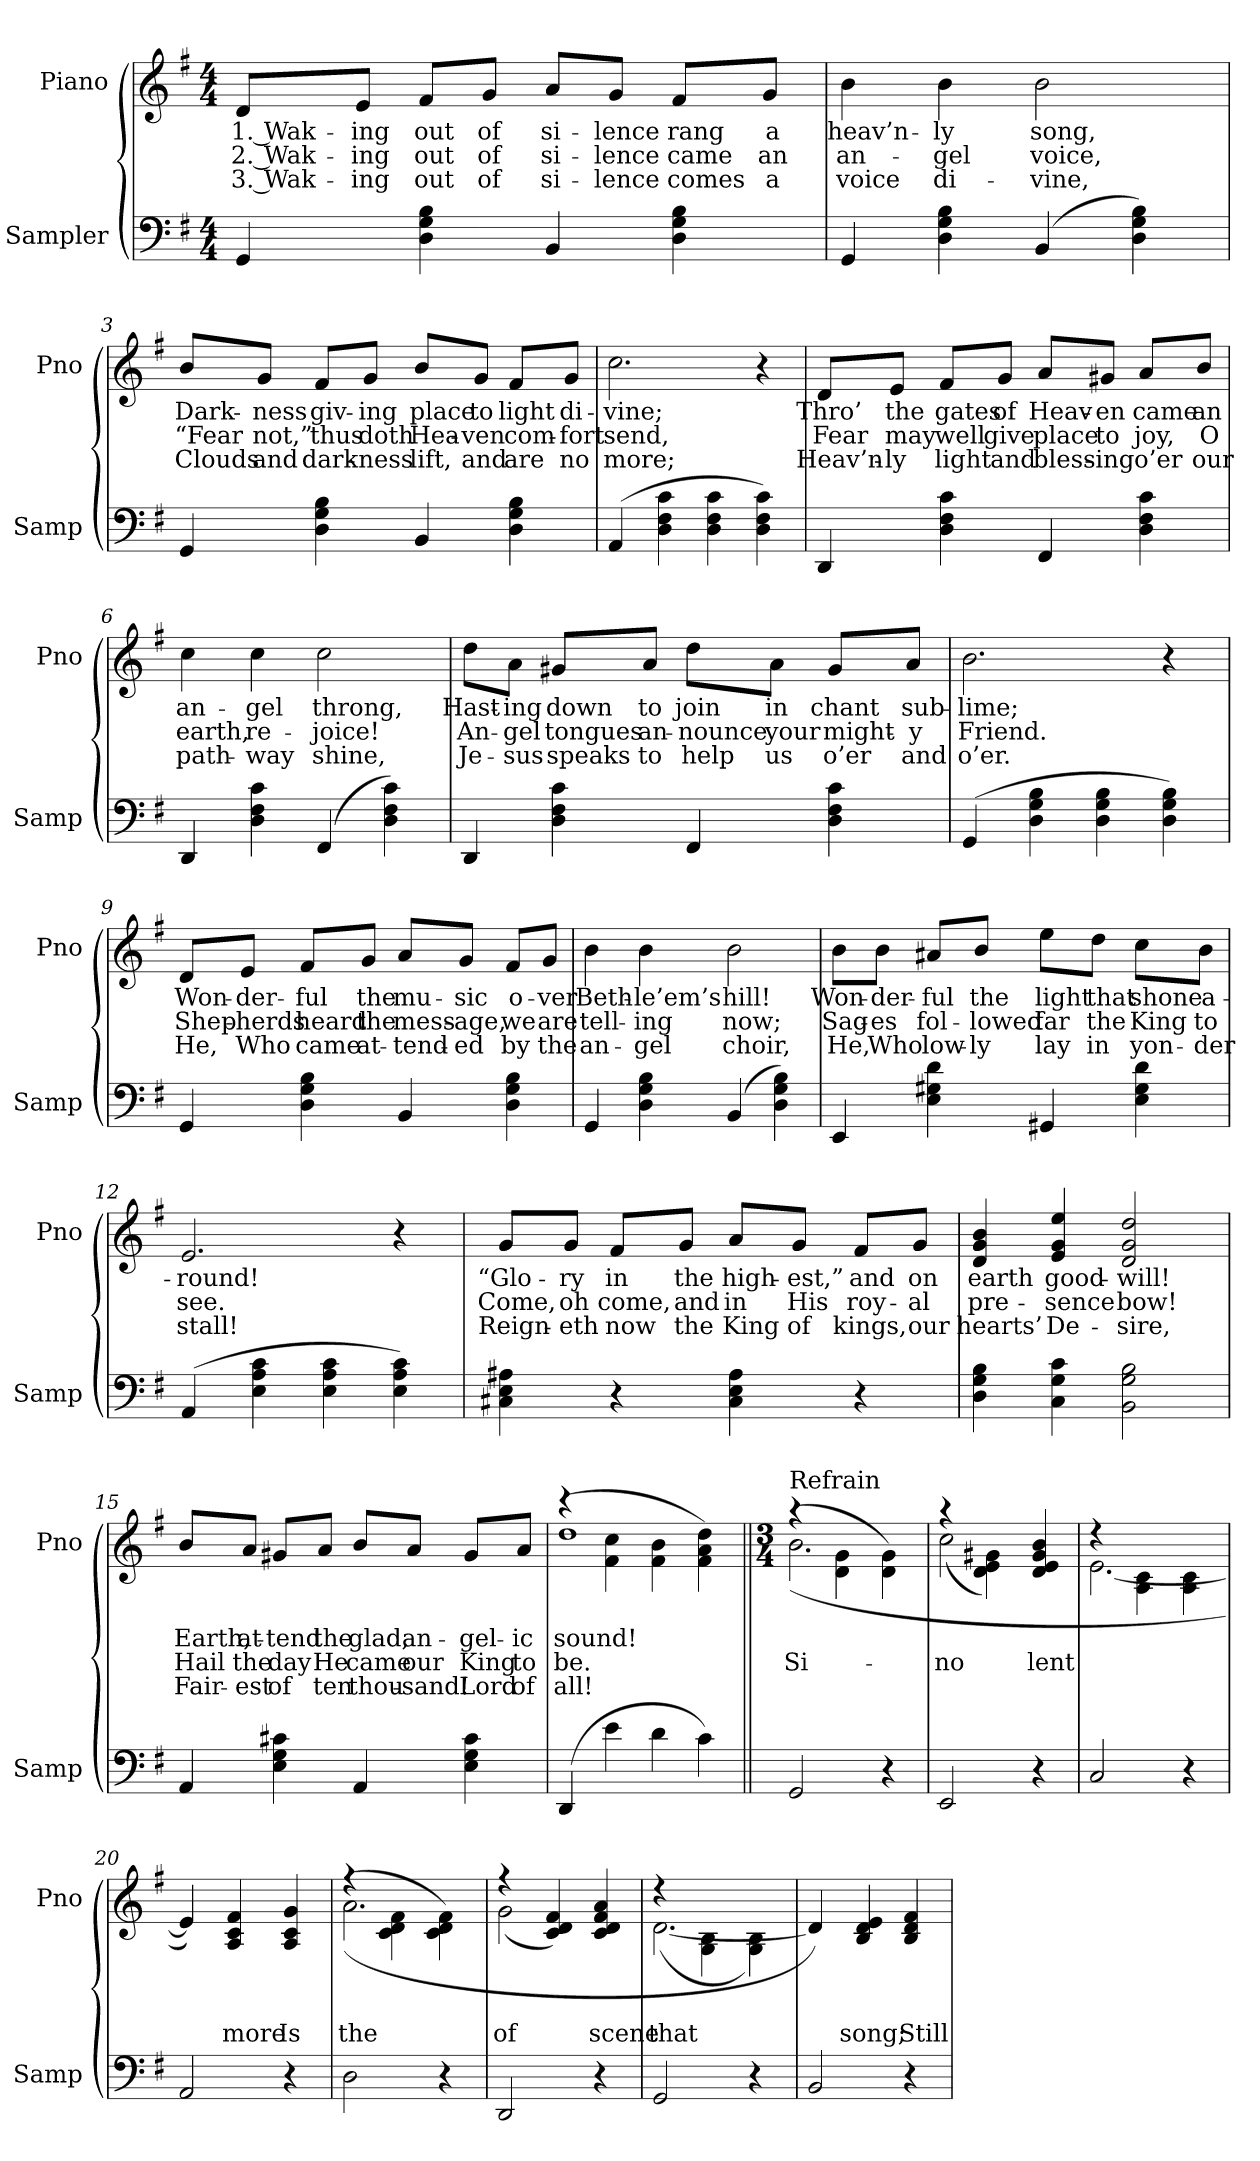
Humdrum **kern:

**kern	**kern	**text	**text	**text
*part2	*part1	*part1	*part1	*part1
*staff2	*staff1	*staff1	*staff1	*staff1
*I"Sampler	*I"Piano	*	*	*
*I'Samp	*I'Pno	*	*	*
*clefF4	*clefG2	*	*	*
*k[f#]	*k[f#]	*	*	*
*G:	*G:	*	*	*
*M4/4	*M4/4	*	*	*
=1	=1	=1	=1	=1
4GG	8d/L	1. Wak-	2. Wak-	3. Wak-
.	8e/J	-ing	-ing	-ing
4D 4G 4B	8f#/L	out	out	out
.	8g/J	of	of	of
4BB	8a/L	si-	si-	si-
.	8g/J	-lence	-lence	-lence
4D 4G 4B	8f#/L	rang	came	comes
.	8g/J	a	an	a
=2	=2	=2	=2	=2
4GG	4b	heav’n-	an-	voice
4D 4G 4B	4b	-ly	-gel	di-
(4BB	2b	song,	voice,	-vine,
4D 4G 4B)	.	.	.	.
=3	=3	=3	=3	=3
4GG	8b/L	Dark-	“Fear	Clouds
.	8g/J	-ness	not,”	and
4D 4G 4B	8f#/L	giv-	thus	dark-
.	8g/J	-ing	doth	-ness
4BB	8b/L	place	Hea-	lift,
.	8g/J	to	-ven	and
4D 4G 4B	8f#/L	light	com-	are
.	8g/J	di-	-fort	no
=4	=4	=4	=4	=4
(4AA	2.cc	-vine;	send,	more;
4D 4F# 4c	.	.	.	.
4D 4F# 4c	.	.	.	.
4D 4F# 4c)	4r	.	.	.
=5	=5	=5	=5	=5
4DD	8d/L	Thro’	Fear	Heav’n-
.	8e/J	the	may	-ly
4D 4F# 4c	8f#/L	gates	well	light
.	8g/J	of	give	and
4FF#	8a/L	Heav-	place	bless-
.	8g#X/J	-en	to	-ing
4D 4F# 4c	8a/L	came	joy,	o’er
.	8b/J	an	O	our
=6	=6	=6	=6	=6
4DD	4cc	an-	earth,	path-
4D 4F# 4c	4cc	-gel	re-	-way
(4FF#	2cc	throng,	-joice!	shine,
4D 4F# 4c)	.	.	.	.
=7	=7	=7	=7	=7
4DD	8dd\L	Hast-	An-	Je-
.	8a\J	-ing	-gel	-sus
4D 4F# 4c	8g#X/L	down	tongues	speaks
.	8a/J	to	an-	to
4FF#	8dd\L	join	-nounce	help
.	8a\J	in	your	us
4D 4F# 4c	8g#/L	chant	might-	o’er
.	8a/J	sub-	-y	and
=8	=8	=8	=8	=8
(4GG	2.b	-lime;	Friend.	o’er.
4D 4G 4B	.	.	.	.
4D 4G 4B	.	.	.	.
4D 4G 4B)	4r	.	.	.
=9	=9	=9	=9	=9
4GG	8d/L	Won-	Shep-	He,
.	8e/J	-der-	-herds	Who
4D 4G 4B	8f#/L	-ful	heard	came
.	8g/J	the	the	at-
4BB	8a/L	mu-	mess-	-tend-
.	8g/J	-sic	-age,	-ed
4D 4G 4B	8f#/L	o-	we	by
.	8g/J	-ver	are	the
=10	=10	=10	=10	=10
4GG	4b	Beth-	tell-	an-
4D 4G 4B	4b	-le’em’s	-ing	-gel
(4BB	2b	hill!	now;	choir,
4D 4G 4B)	.	.	.	.
=11	=11	=11	=11	=11
4EE	8b\L	Won-	Sag-	He,
.	8b\J	-der-	-es	Who
4E 4G#X 4d	8a#X/L	-ful	fol-	low-
.	8b/J	the	-lowed	-ly
4GG#X	8ee\L	light	far	lay
.	8dd\J	that	the	in
4E 4G# 4d	8cc\L	shone	King	yon-
.	8b\J	a-	to	-der
=12	=12	=12	=12	=12
(4AA	2.e	-round!	see.	stall!
4E 4A 4c	.	.	.	.
4E 4A 4c	.	.	.	.
4E 4A 4c)	4r	.	.	.
=13	=13	=13	=13	=13
4C#X 4E 4A#X	8g/L	“Glo-	Come,	Reign-
.	8g/J	-ry	oh	-eth
4r	8f#/L	in	come,	now
.	8g/J	the	and	the
4C# 4E 4A#	8a/L	high-	in	King
.	8g/J	-est,”	His	of
4r	8f#/L	and	roy-	kings,
.	8g/J	on	-al	our
=14	=14	=14	=14	=14
4D 4G 4B	4d 4g 4b	earth	pre-	hearts’
4C 4G 4c	4e 4g 4ee	good-	-sence	De-
2BB 2G 2B	2d 2g 2dd	-will!	bow!	-sire,
=15	=15	=15	=15	=15
4AA	8b/L	Earth,	Hail	Fair-
.	8a/J	at-	the	-est
4E 4G 4c#X	8g#X/L	-tend	day	of
.	8a/J	the	He	ten
4AA	8b/L	glad,	came	thou-
.	8a/J	an-	our	-sand!
4E 4G 4c#	8g#/L	-gel-	King	Lord
.	8a/J	-ic	to	of
=16	=16	=16	=16	=16
*	*^	*	*	*
(4DD	(4r	1dd	sound!	be.	all!
4e	4f#\ 4cc\	.	.	.	.
4d	4f#\ 4b\	.	.	.	.
4c)	4f#\ 4a\ 4dd\)	.	.	.	.
=17||	=17||	=17||	=17||	=17||	=17||
*	*M3/4	*	*	*	*
!	!LO:TX:t=Refrain	!	!	!	!
2GG	(4r	(2.b	.	Si-	.
.	4d\ 4g\	.	.	.	.
4r	4d\ 4g\)	.	.	.	.
=18	=18	=18	=18	=18	=18
2EE	4r	(2cc	.	no	.
.	4d\ 4e\ 4g#X\)	.	.	.	.
4r	4d 4e 4g# 4b	4ryy	.	-lent	.
=19	=19	=19	=19	=19	=19
2C	4r	[2.e	.	.	.
.	4A\ 4c\	.	.	.	.
4r	4A\ 4c\	.	.	.	.
*	*v	*v	*	*	*
=20	=20	=20	=20	=20
2AA	4e])	.	.	.
.	4A 4c 4f#	.	more	.
4r	4A 4c 4g	.	Is	.
=21	=21	=21	=21	=21
*	*^	*	*	*
2D	(4r	(2.a	.	the	.
.	4c\ 4d\ 4f#\	.	.	.	.
4r	4c\ 4d\ 4f#\)	.	.	.	.
=22	=22	=22	=22	=22	=22
2DD	4r	(2g	.	of	.
.	4c/ 4d/ 4f#/)	.	.	.	.
4r	4c/ 4d/ 4f#/ 4a/	4ryy	.	scene	.
=23	=23	=23	=23	=23	=23
2GG	4r	([2.d	.	that	.
.	4G\ 4B\	.	.	.	.
4r	4G\ 4B\)	.	.	.	.
*	*v	*v	*	*	*
=24	=24	=24	=24	=24
2BB	4d])	.	.	.
.	4B 4d 4e	.	song;	.
4r	4B 4d 4f#	.	Still	.
=	=	=	=	=
*-	*-	*-	*-	*-
